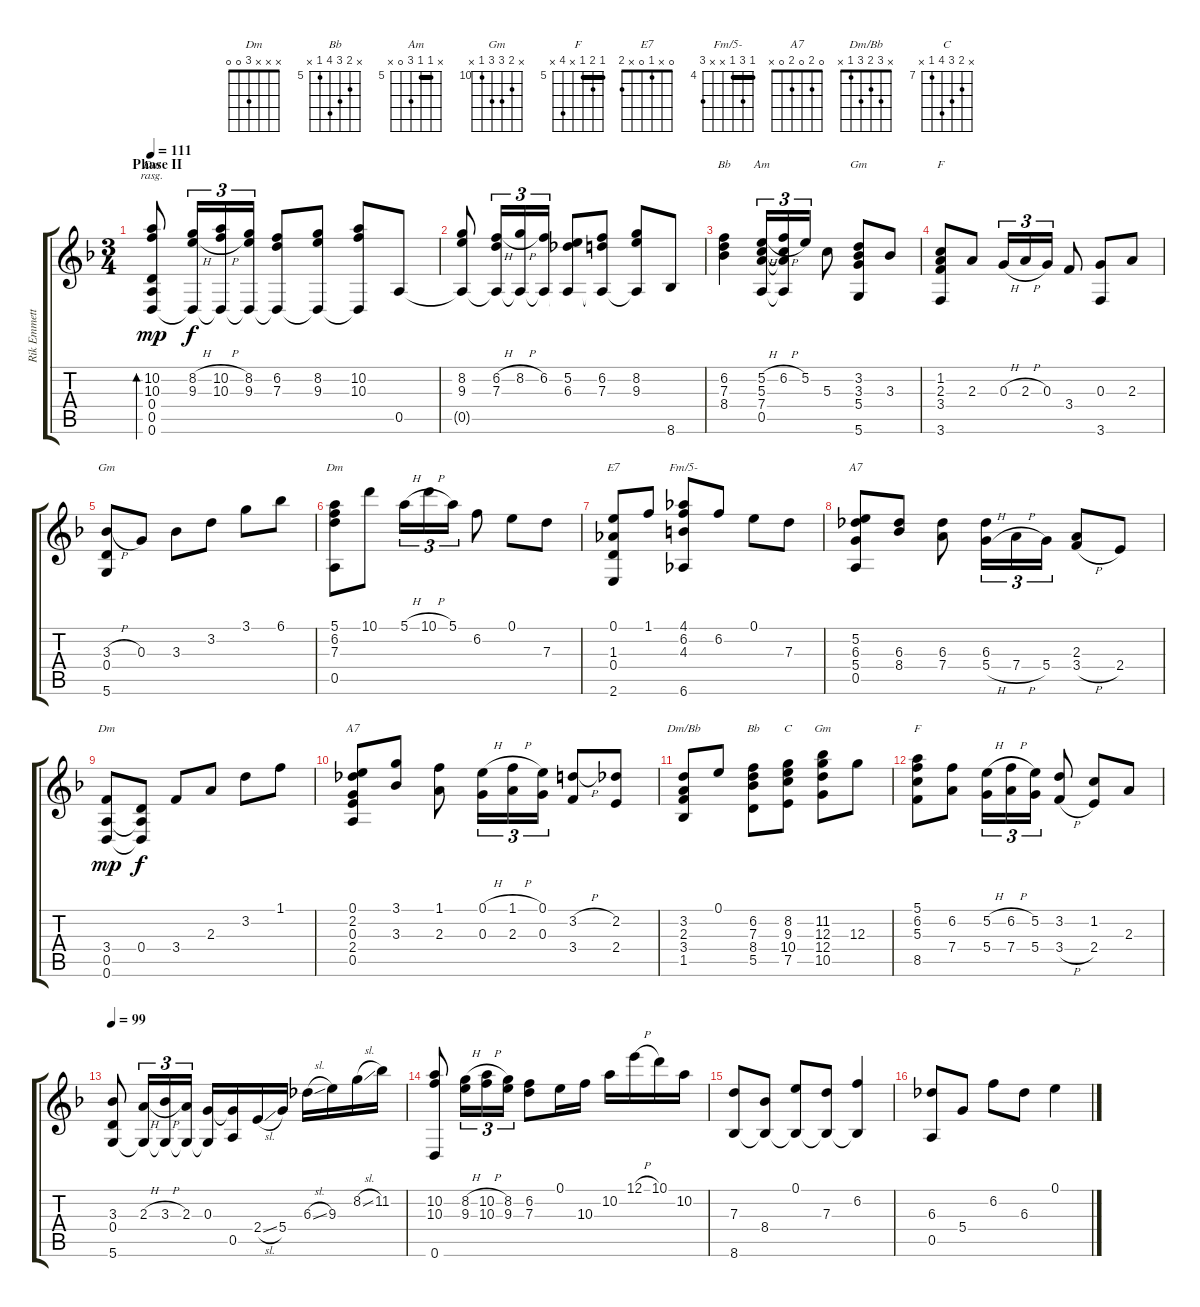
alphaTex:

\track ("Rik Emmett" "Rik Emmett") {instrument acousticguitarnylon}
\staff {score tabs}
\tuning (E4 B3 G3 D3 A2 D2) {hide}
\chord ("Dm" x 10 10 0 0 0) {firstfret 10 barre 10}
\chord ("Bb" x 6 7 8 x x) {firstfret 6}
\chord ("Am" x 5 5 7 0 x) {firstfret 5 barre 5}
\chord ("Gm" x 3 3 5 x 5) {barre 3}
\chord ("F" x 1 2 3 x 3)
\chord ("Gm" x x 3 0 x 5)
\chord ("Dm" 5 6 7 x 0 x) {firstfret 5}
\chord ("E7" 0 x 1 0 x 2)
\chord ("Fm/5-" 4 6 4 x x 6) {firstfret 4 barre 4}
\chord ("A7" x 5 6 5 0 x) {firstfret 5 barre 5}
\chord ("Dm" x x x 3 0 0)
\chord ("A7" 0 2 0 2 0 x)
\chord ("Dm/Bb" x 3 2 3 1 x)
\chord ("Bb" x 6 7 8 5 x) {firstfret 5}
\chord ("C" x 8 9 10 7 x) {firstfret 7}
\chord ("Gm" x 11 12 12 10 x) {firstfret 10}
\chord ("F" 5 6 5 x 8 x) {firstfret 5 barre 5}
\ts (3 4)
\section ("" "Phase II")
\tempo 111
\clef g2
\ks f
(10.2 10.3 0.4 0.5 0.6).8{bd 240 ch "Dm" rasg ii dy mp} (8.2{h} 9.3{h} 0.6{t}).16{tu (3 2) dy f} (10.2{h} 10.3{h} 0.6{t}).16{tu (3 2)} (8.2 9.3 0.6{t}).16{tu (3 2)} (6.2 7.3 0.6{t}).8 (8.2 9.3 0.6{t}).8 (10.2 10.3 0.6{t}).8 0.5.8 |
(8.2 9.3 0.5{t}).8 (6.2{h} 7.3 0.5{t}).16{tu (3 2)} (8.2{h} 0.5{t}).16{tu (3 2)} (6.2 0.5{t}).16{tu (3 2)} (5.2 6.3 0.5{t}).8 (6.2 7.3 0.5{t}).8 (8.2 9.3 0.5{t}).8 8.6.8 |
(6.2 7.3 8.4).4{ch "Bb"} (5.2{h} 5.3 7.4 0.5).16{tu (3 2) ch "Am"} (6.2{h} 5.3{t} 7.4{t} 0.5{t}).16{tu (3 2)} 5.2.16{tu (3 2)} 5.3.8 (3.2 3.3 5.4 5.6).8{ch "Gm"} 3.3.8 |
(1.2 2.3 3.4 3.6).8{ch "F"} 2.3.8 0.3{h}.16{tu (3 2)} 2.3{h}.16{tu (3 2)} 0.3.16{tu (3 2)} 3.4.8 (0.3 3.6).8 2.3.8 |
(3.3{h} 0.4 5.6).8{ch "Gm"} 0.3.8 3.3.8 3.2.8 3.1.8 6.1.8 |
(5.1 6.2 7.3 0.5).8{ch "Dm"} 10.1.8 5.1{h}.16{tu (3 2)} 10.1{h}.16{tu (3 2)} 5.1.16{tu (3 2)} 6.2.8 0.1.8 7.3.8 |
(0.1 1.3 0.4 2.6).8{ch "E7"} 1.1.8 (4.1 6.2 4.3 6.6).8{ch "Fm/5-"} 6.2.8 0.1.8 7.3.8 |
(5.2 6.3 5.4 0.5).8{ch "A7"} (6.3 8.4).8 (6.3 7.4).8 (6.3 5.4{h}).16{tu (3 2)} 7.4{h}.16{tu (3 2)} 5.4.16{tu (3 2)} (2.3 3.4{h}).8 2.4.8 |
(3.4 0.5 0.6).8{ch "Dm" dy mp} (0.4 0.5{t} 0.6{t}).8{dy f} 3.4.8 2.3.8 3.2.8 1.1.8 |
(0.1 2.2 0.3 2.4 0.5).8{ch "A7"} (3.1 3.3).8 (1.1 2.3).8 (0.1{h} 0.3).16{tu (3 2)} (1.1{h} 2.3).16{tu (3 2)} (0.1 0.3).16{tu (3 2)} (3.2{h} 3.4).8 (2.2 2.4).8 |
(3.2 2.3 3.4 1.5).8{ch "Dm/Bb"} 0.1.8 (6.2 7.3 8.4 5.5).8{ch "Bb"} (8.2 9.3 10.4 7.5).8{ch "C"} (11.2 12.3 12.4 10.5).8{ch "Gm"} 12.3.8 |
(5.1 6.2 5.3 8.5).8{ch "F"} (6.2 7.4).8 (5.2{h} 5.4).16{tu (3 2)} (6.2{h} 7.4).16{tu (3 2)} (5.2 5.4).16{tu (3 2)} (3.2 3.4{h}).8 (1.2 2.4).8 2.3.8 |
\tempo 99
(3.3 0.4 5.6).8 (2.3{h} 5.6{t}).16{tu (3 2)} (3.3{h} 5.6{t}).16{tu (3 2)} (2.3 5.6{t}).16{tu (3 2)} (0.3 5.6{t}).16 (0.3{t} 0.5).16 2.4{sl}.16 5.4.16 6.3{sl}.16 9.3.16 8.2{sl}.16 11.2.16 |
(10.2 10.3 0.6).8 (8.2{h} 9.3).16{tu (3 2)} (10.2{h} 10.3).16{tu (3 2)} (8.2 9.3).16{tu (3 2)} (6.2 7.3).8 0.1.16 10.3.16 10.2.16 12.1{h}.16 10.1.16 10.2.16 |
(7.3 8.6).8 (8.4 8.6{t}).8 (0.1 8.6{t}).8 (7.3 8.6{t}).8 (6.2 8.6{t}).4 |
(6.3 0.5).8 5.4.8 6.2.8 6.3.8 0.1.4
